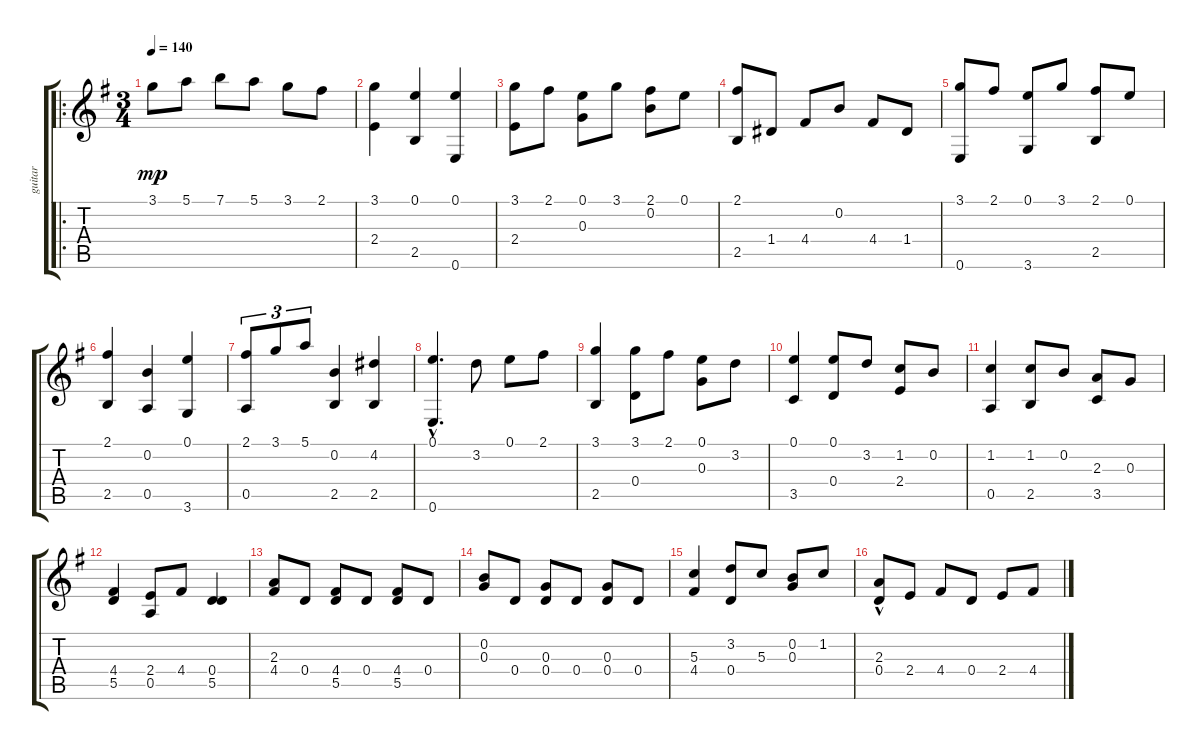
\track ("guitar" "guitar") {instrument acousticguitarnylon}
\staff {score tabs}
\tuning (E4 B3 G3 D3 A2 E2) {hide}
\ro
\ts (3 4)
\tempo 140
\clef g2
\ks g
3.1.8{dy mp} 5.1.8 7.1.8 5.1.8 3.1.8 2.1.8 |
(3.1 2.4).4 (0.1 2.5).4 (0.1 0.6).4 |
(3.1 2.4).8 2.1.8 (0.1 0.3).8 3.1.8 (2.1 0.2).8 0.1.8 |
(2.1 2.5).8 1.4.8 4.4.8 0.2.8 4.4.8 1.4.8 |
(3.1 0.6).8 2.1.8 (0.1 3.6).8 3.1.8 (2.1 2.5).8 0.1.8 |
(2.1 2.5).4 (0.2 0.5).4 (0.1 3.6).4 |
(2.1 0.5).8{tu (3 2)} 3.1.8{tu (3 2)} 5.1.8{tu (3 2)} (0.2 2.5).4 (4.2 2.5).4 |
(0.1{hac} 0.6{hac}).4{d} 3.2.8 0.1.8 2.1.8 |
(3.1 2.5).4 (3.1 0.4).8 2.1.8 (0.1 0.3).8 3.2.8 |
(0.1 3.5).4 (0.1 0.4).8 3.2.8 (1.2 2.4).8 0.2.8 |
(1.2 0.5).4 (1.2 2.5).8 0.2.8 (2.3 3.5).8 0.3.8 |
(4.4 5.5).4 (2.4 0.5).8 4.4.8 (0.4 5.5).4 |
(2.3 4.4).8 0.4.8 (4.4 5.5).8 0.4.8 (4.4 5.5).8 0.4.8 |
(0.2 0.3).8 0.4.8 (0.3 0.4).8 0.4.8 (0.3 0.4).8 0.4.8 |
(5.3 4.4).4 (3.2 0.4).8 5.3.8 (0.2 0.3).8 1.2.8 |
(2.3{hac} 0.4).8 2.4.8 4.4.8 0.4.8 2.4.8 4.4.8
